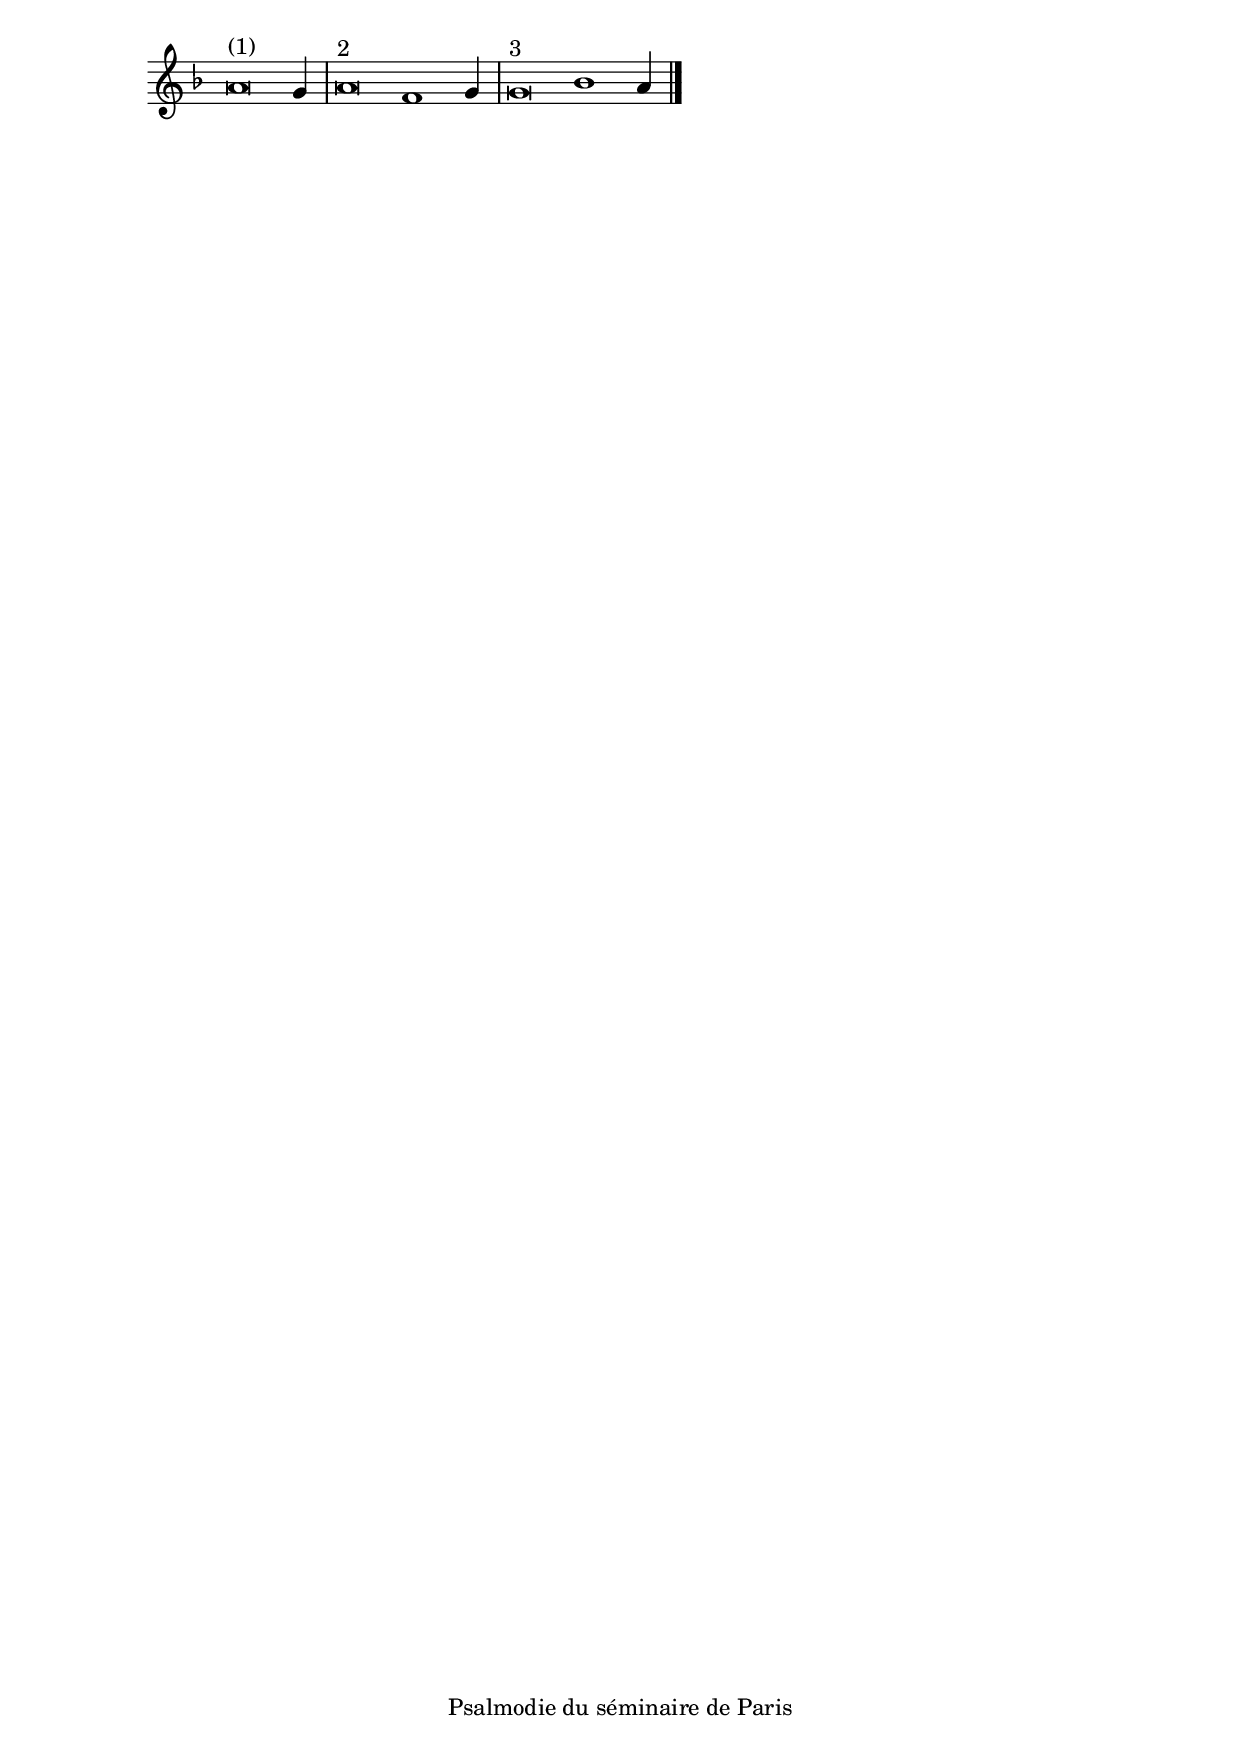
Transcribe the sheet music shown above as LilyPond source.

\version "2.20.0"
\language "italiano"

stemOff = \hide Staff.Stem
stemOn  = \undo \stemOff

\header {
  %title = "Psaume 44"
  %tagline = ##f
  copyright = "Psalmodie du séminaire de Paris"
}

\score {
  \new Staff \with { \remove "Time_signature_engraver" }
  \relative
  {
    \key fa \major
    \cadenzaOn
    \stemOff la'\breve^\markup{(1)} \stemOn sol4
    \bar "|"
    \stemOff la\breve^\markup{2} fa1 \stemOn sol4
    \bar "|"
    \stemOff sol\breve^\markup{3} sib1 \stemOn la4
    \bar "|."
  }
}